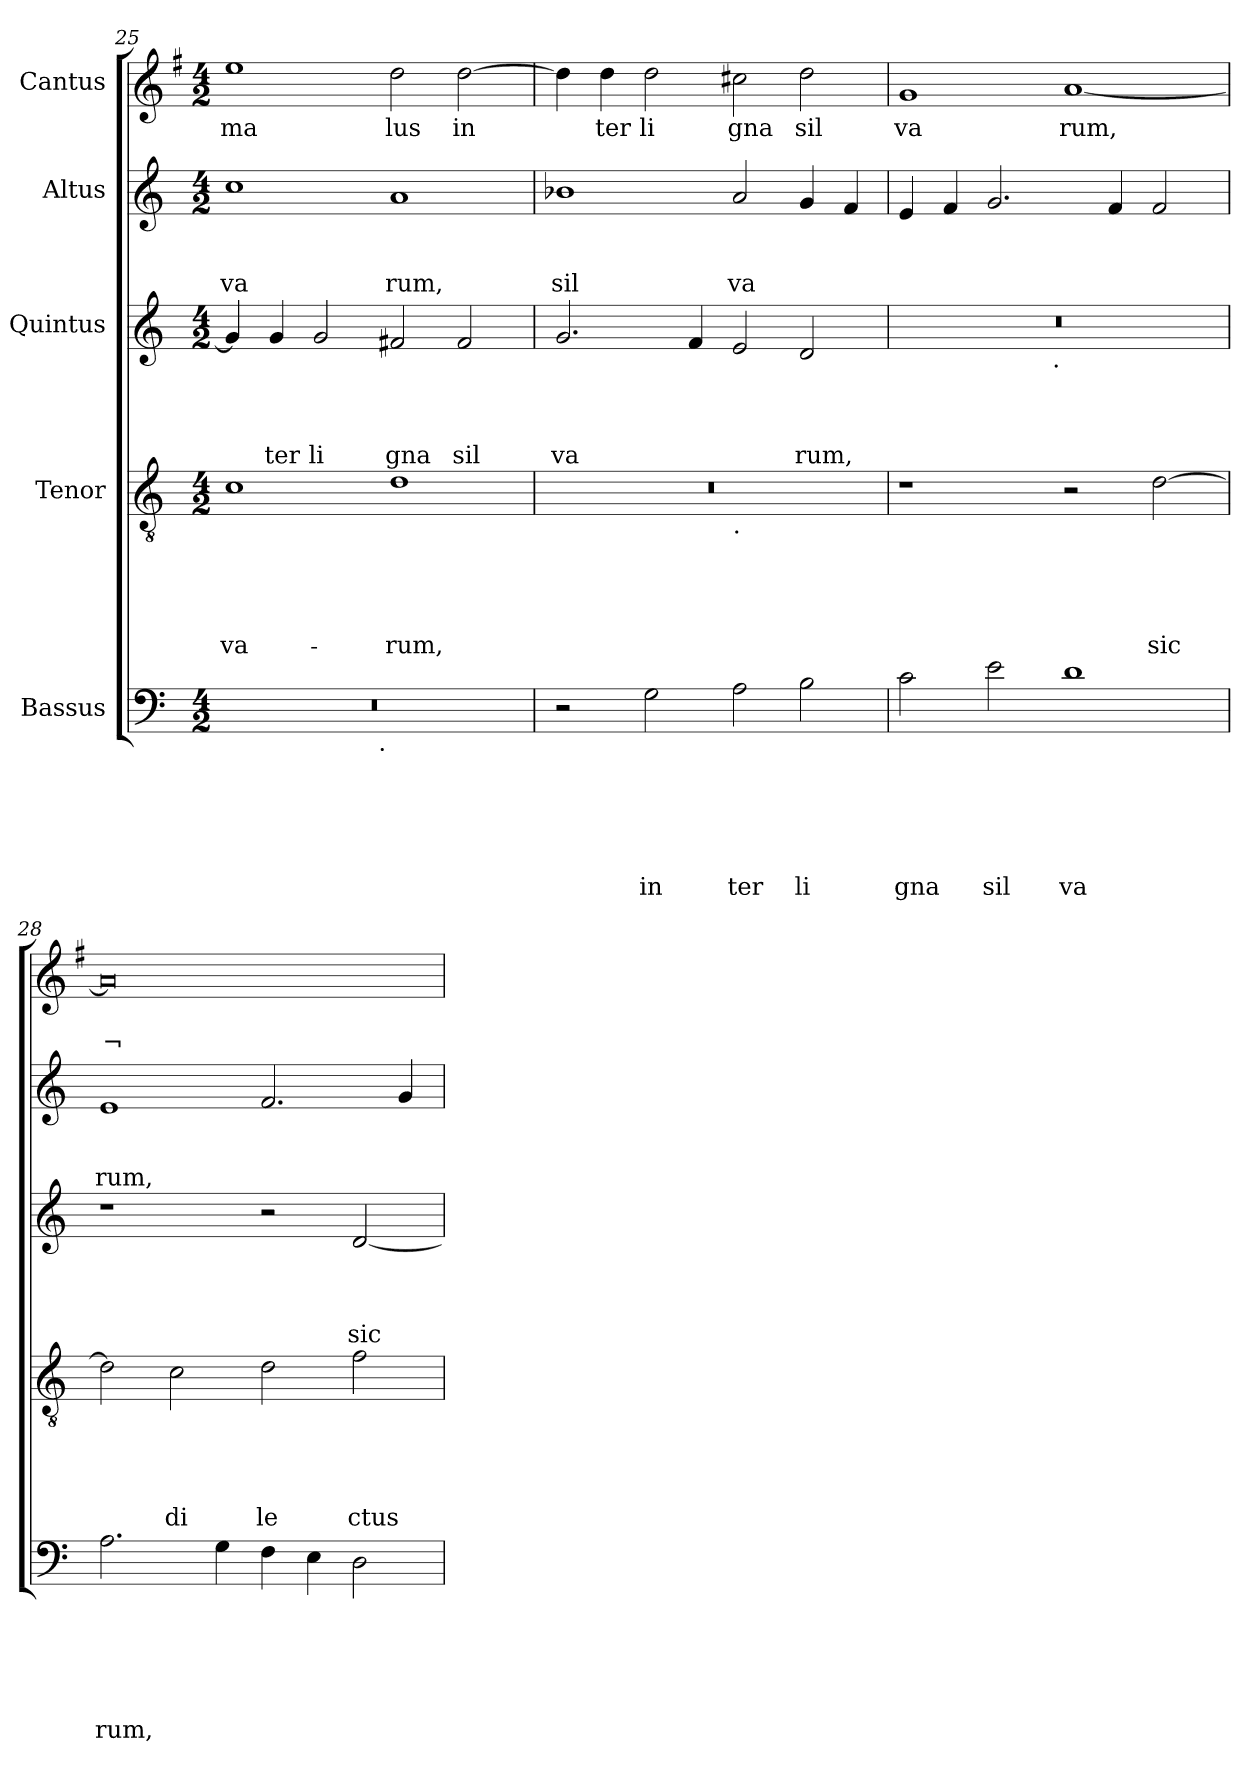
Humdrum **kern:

**kern	**text	**text	**text	**text	**text	**text	**kern	**text	**text	**text	**text	**text	**kern	**text	**text	**text	**text	**kern	**text	**text	**text	**kern	**text	**text
*part5	*part5	*part5	*part5	*part5	*part5	*part5	*part4	*part4	*part4	*part4	*part4	*part4	*part3	*part3	*part3	*part3	*part3	*part2	*part2	*part2	*part2	*part1	*part1	*part1
*staff5	*staff5	*staff5	*staff5	*staff5	*staff5	*staff5	*staff4	*staff4	*staff4	*staff4	*staff4	*staff4	*staff3	*staff3	*staff3	*staff3	*staff3	*staff2	*staff2	*staff2	*staff2	*staff1	*staff1	*staff1
*I"Bassus	*	*	*	*	*	*	*I"Tenor	*	*	*	*	*	*I"Quintus	*	*	*	*	*I"Altus	*	*	*	*I"Cantus	*	*
*clefF4	*	*	*	*	*	*	*clefGv2	*	*	*	*	*	*clefG2	*	*	*	*	*clefG2	*	*	*	*clefG2	*	*
*	*	*	*	*	*	*	*	*	*	*	*	*	*	*	*	*	*	*	*	*	*	*ITrd-3c-5	*	*
*k[]	*	*	*	*	*	*	*k[]	*	*	*	*	*	*k[]	*	*	*	*	*k[]	*	*	*	*k[]	*	*
*C:	*	*	*	*	*	*	*C:	*	*	*	*	*	*C:	*	*	*	*	*C:	*	*	*	*C:	*	*
*M4/2	*	*	*	*	*	*	*M4/2	*	*	*	*	*	*M4/2	*	*	*	*	*M4/2	*	*	*	*M4/2	*	*
=25	=25	=25	=25	=25	=25	=25	=25	=25	=25	=25	=25	=25	=25	=25	=25	=25	=25	=25	=25	=25	=25	=25	=25	=25
!	!	!	!	!	!	!	!	!	!	!	!	!LO:LY:b	!	!	!	!	!	!	!	!	!LO:LY:b	!	!LO:LY:b	!
*^	*	*	*	*	*	*	*	*	*	*	*	*	*	*	*	*	*	*	*	*	*	*	*	*
0r	2ryy	.	.	.	.	.	.	1c	.	.	.	.	-va-	4g/]	.	.	.	.	1cc	.	.	va	1aa	ma	.
!	!	!	!	!	!	!	!	!	!	!	!	!	!	!	!	!	!	!LO:LY:b	!	!	!	!	!	!	!
.	.	.	.	.	.	.	.	.	.	.	.	.	.	4g/	.	.	.	ter	.	.	.	.	.	.	.
!	!	!	!	!	!	!	!	!	!	!	!	!	!	!	!	!	!	!LO:LY:b	!	!	!	!	!	!	!
.	4...ryy	.	.	.	.	.	.	.	.	.	.	.	.	2g/	.	.	.	li	.	.	.	.	.	.	.
!	!LO:TX:b:t=.	!	!	!	!	!	!	!	!	!	!	!	!	!	!	!	!	!	!	!	!	!	!	!	!
.	1ryy	.	.	.	.	.	.	.	.	.	.	.	.	.	.	.	.	.	.	.	.	.	.	.	.
!	!	!	!	!	!	!	!	!	!	!	!	!	!LO:LY:b	!	!	!	!	!LO:LY:b	!	!	!	!LO:LY:b	!	!LO:LY:b	!
.	.	.	.	.	.	.	.	1d	.	.	.	.	-rum,	2f#X/	.	.	.	gna	1a	.	.	rum,	2gg\	lus	.
!	!	!	!	!	!	!	!	!	!	!	!	!	!	!	!	!	!	!LO:LY:b	!	!	!	!	!	!LO:LY:b	!
.	.	.	.	.	.	.	.	.	.	.	.	.	.	2f#/	.	.	.	sil	.	.	.	.	[>2gg\	in	.
.	32ryy	.	.	.	.	.	.	.	.	.	.	.	.	.	.	.	.	.	.	.	.	.	.	.	.
=26	=26	=26	=26	=26	=26	=26	=26	=26	=26	=26	=26	=26	=26	=26	=26	=26	=26	=26	=26	=26	=26	=26	=26	=26	=26
!	!	!	!	!	!	!	!	!	!	!	!	!	!	!	!	!	!	!LO:LY:b	!	!	!	!LO:LY:b	!	!	!
*v	*v	*	*	*	*	*	*	*^	*	*	*	*	*	*	*	*	*	*	*	*	*	*	*	*	*
2r	.	.	.	.	.	.	0r	1ryy	.	.	.	.	.	2.g/	.	.	.	va	1b-X	.	.	sil	4gg\]	.	.
!	!	!	!	!	!	!	!	!	!	!	!	!	!	!	!	!	!	!	!	!	!	!	!	!LO:LY:b	!
.	.	.	.	.	.	.	.	.	.	.	.	.	.	.	.	.	.	.	.	.	.	.	4gg\	ter	.
!	!	!	!	!	!	!LO:LY:b	!	!	!	!	!	!	!	!	!	!	!	!	!	!	!	!	!	!LO:LY:b	!
2G\	.	.	.	.	.	in	.	.	.	.	.	.	.	.	.	.	.	.	.	.	.	.	2gg\	li	.
.	.	.	.	.	.	.	.	.	.	.	.	.	.	4f/	.	.	.	.	.	.	.	.	.	.	.
!	!	!	!	!	!	!	!	!LO:TX:b:t=.	!	!	!	!	!	!	!	!	!	!	!	!	!	!	!	!	!
!	!	!	!	!	!	!LO:LY:b	!	!	!	!	!	!	!	!	!	!	!	!	!	!	!	!LO:LY:b	!	!LO:LY:b	!
2A\	.	.	.	.	.	ter	.	1ryy	.	.	.	.	.	2e/	.	.	.	.	2a/	.	.	va	2ff#X\	gna	.
!	!	!	!	!	!	!LO:LY:b	!	!	!	!	!	!	!	!	!	!	!	!LO:LY:b	!	!	!	!	!	!LO:LY:b	!
2B\	.	.	.	.	.	li	.	.	.	.	.	.	.	2d/	.	.	.	rum,	4g/	.	.	.	2gg\	sil	.
.	.	.	.	.	.	.	.	.	.	.	.	.	.	.	.	.	.	.	4f/	.	.	.	.	.	.
=27	=27	=27	=27	=27	=27	=27	=27	=27	=27	=27	=27	=27	=27	=27	=27	=27	=27	=27	=27	=27	=27	=27	=27	=27	=27
!	!	!	!	!	!	!LO:LY:b	!	!	!	!	!	!	!	!	!	!	!	!	!	!	!	!	!	!LO:LY:b	!
*	*	*	*	*	*	*	*v	*v	*	*	*	*	*	*^	*	*	*	*	*	*	*	*	*	*	*
2c\	.	.	.	.	.	gna	1r	.	.	.	.	.	0r	2ryy	.	.	.	.	4e/	.	.	.	1cc	va	.
.	.	.	.	.	.	.	.	.	.	.	.	.	.	.	.	.	.	.	4f/	.	.	.	.	.	.
!	!	!	!	!	!	!LO:LY:b	!	!	!	!	!	!	!	!	!	!	!	!	!	!	!	!	!	!	!
2e\	.	.	.	.	.	sil	.	.	.	.	.	.	.	4...ryy	.	.	.	.	2.g/	.	.	.	.	.	.
!	!	!	!	!	!	!	!	!	!	!	!	!	!	!LO:TX:b:t=.	!	!	!	!	!	!	!	!	!	!	!
.	.	.	.	.	.	.	.	.	.	.	.	.	.	1ryy	.	.	.	.	.	.	.	.	.	.	.
!	!	!	!	!	!	!LO:LY:b	!	!	!	!	!	!	!	!	!	!	!	!	!	!	!	!	!	!LO:LY:b	!
1d	.	.	.	.	.	va	2r	.	.	.	.	.	.	.	.	.	.	.	.	.	.	.	[<1dd	rum,	.
.	.	.	.	.	.	.	.	.	.	.	.	.	.	.	.	.	.	.	4f/	.	.	.	.	.	.
!	!	!	!	!	!	!	!	!	!	!	!	!LO:LY:b	!	!	!	!	!	!	!	!	!	!	!	!	!
.	.	.	.	.	.	.	[<2d\	.	.	.	.	sic	.	.	.	.	.	.	2f/	.	.	.	.	.	.
.	.	.	.	.	.	.	.	.	.	.	.	.	.	32ryy	.	.	.	.	.	.	.	.	.	.	.
!!LO:LB:g=z
=28	=28	=28	=28	=28	=28	=28	=28	=28	=28	=28	=28	=28	=28	=28	=28	=28	=28	=28	=28	=28	=28	=28	=28	=28	=28
!	!	!	!	!	!	!LO:LY:b	!	!	!	!	!	!	!	!	!	!	!	!	!	!	!	!LO:LY:b	!	!	!LO:LY:b
*	*	*	*	*	*	*	*	*	*	*	*	*	*v	*v	*	*	*	*	*	*	*	*	*	*	*
2.A\	.	.	.	.	.	rum,	2d\]	.	.	.	.	.	1r	.	.	.	.	1e	.	.	rum,	0dd]	.	¬
!	!	!	!	!	!	!	!	!	!	!	!	!LO:LY:b	!	!	!	!	!	!	!	!	!	!	!	!
.	.	.	.	.	.	.	2c\	.	.	.	.	di	.	.	.	.	.	.	.	.	.	.	.	.
4G\	.	.	.	.	.	.	.	.	.	.	.	.	.	.	.	.	.	.	.	.	.	.	.	.
!	!	!	!	!	!	!	!	!	!	!	!	!LO:LY:b	!	!	!	!	!	!	!	!	!	!	!	!
4F\	.	.	.	.	.	.	2d\	.	.	.	.	le	2r	.	.	.	.	2.f/	.	.	.	.	.	.
4E\	.	.	.	.	.	.	.	.	.	.	.	.	.	.	.	.	.	.	.	.	.	.	.	.
!	!	!	!	!	!	!	!	!	!	!	!	!LO:LY:b	!	!	!	!	!LO:LY:b	!	!	!	!	!	!	!
2D\	.	.	.	.	.	.	2f\	.	.	.	.	ctus	[<2d/	.	.	.	sic	.	.	.	.	.	.	.
.	.	.	.	.	.	.	.	.	.	.	.	.	.	.	.	.	.	4g/	.	.	.	.	.	.
=	=	=	=	=	=	=	=	=	=	=	=	=	=	=	=	=	=	=	=	=	=	=	=	=
*-	*-	*-	*-	*-	*-	*-	*-	*-	*-	*-	*-	*-	*-	*-	*-	*-	*-	*-	*-	*-	*-	*-	*-	*-
